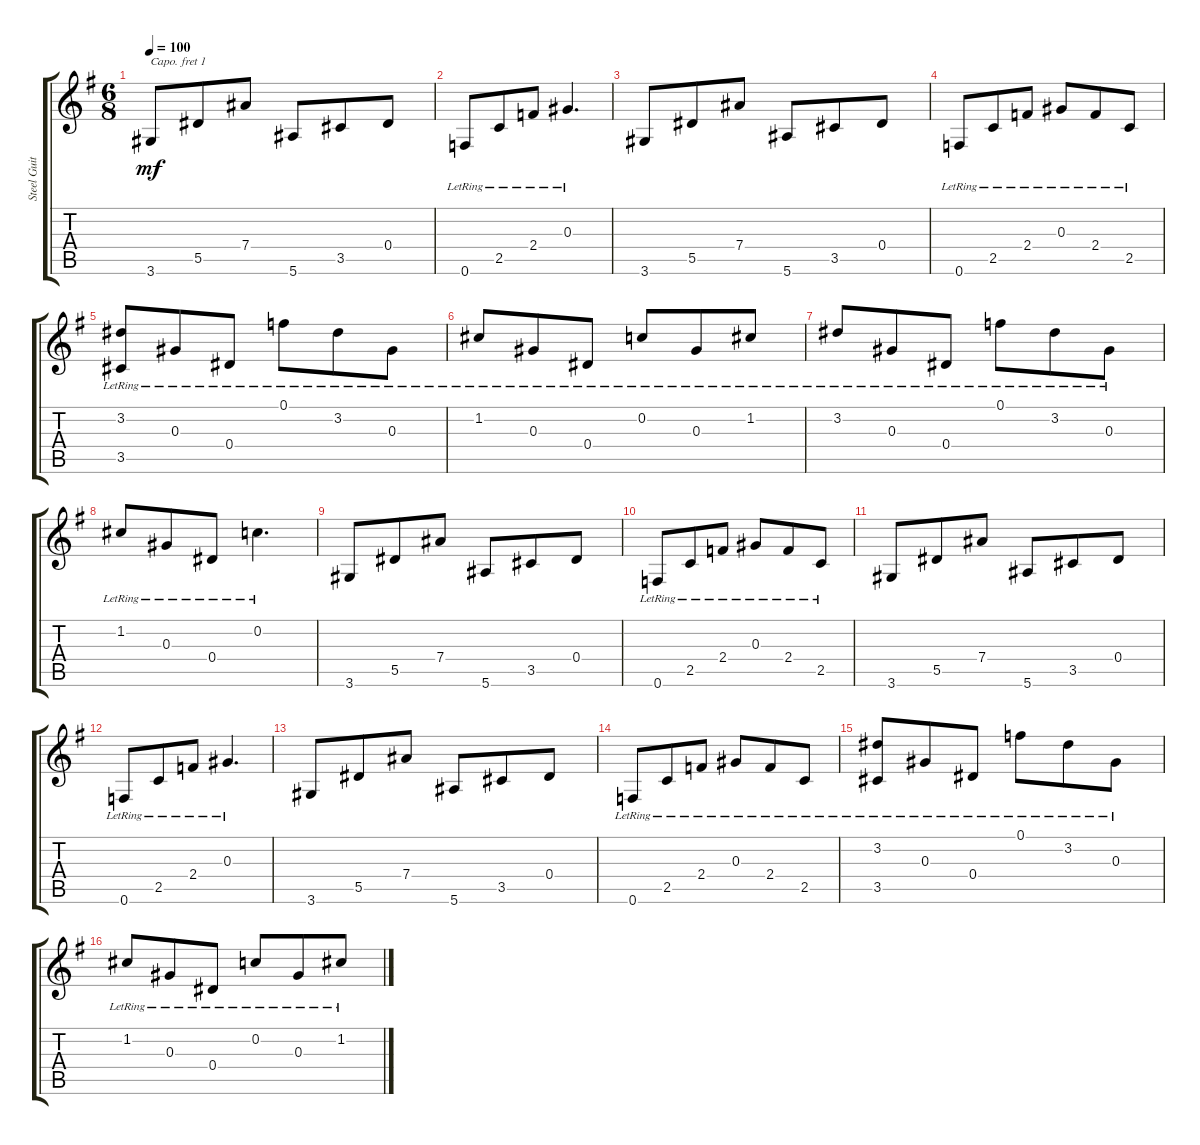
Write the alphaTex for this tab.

\track ("Steel Guitar" "Steel Guit") {instrument acousticguitarsteel}
\staff {score tabs}
\capo 1
\tuning (E4 B3 G3 D3 A2 E2) {hide}
\ts (6 8)
\tempo 100
\clef g2
\ks eminor
3.6.8{dy mf} 5.5.8 7.4.8 5.6.8 3.5.8 0.4.8 |
0.6{lr}.8 2.5{lr}.8 2.4{lr}.8 0.3{lr}.4{d} |
3.6.8 5.5.8 7.4.8 5.6.8 3.5.8 0.4.8 |
0.6{lr}.8 2.5{lr}.8 2.4{lr}.8 0.3{lr}.8 2.4{lr}.8 2.5{lr}.8 |
(3.2{lr} 3.5{lr}).8 0.3{lr}.8 0.4{lr}.8 0.1{lr}.8 3.2{lr}.8 0.3{lr}.8 |
1.2{lr}.8 0.3{lr}.8 0.4{lr}.8 0.2{lr}.8 0.3{lr}.8 1.2{lr}.8 |
3.2{lr}.8 0.3{lr}.8 0.4{lr}.8 0.1{lr}.8 3.2{lr}.8 0.3{lr}.8 |
1.2{lr}.8 0.3{lr}.8 0.4{lr}.8 0.2{lr}.4{d} |
3.6.8 5.5.8 7.4.8 5.6.8 3.5.8 0.4.8 |
0.6{lr}.8 2.5{lr}.8 2.4{lr}.8 0.3{lr}.8 2.4{lr}.8 2.5{lr}.8 |
3.6.8 5.5.8 7.4.8 5.6.8 3.5.8 0.4.8 |
0.6{lr}.8 2.5{lr}.8 2.4{lr}.8 0.3{lr}.4{d} |
3.6.8 5.5.8 7.4.8 5.6.8 3.5.8 0.4.8 |
0.6{lr}.8 2.5{lr}.8 2.4{lr}.8 0.3{lr}.8 2.4{lr}.8 2.5{lr}.8 |
(3.2{lr} 3.5{lr}).8 0.3{lr}.8 0.4{lr}.8 0.1{lr}.8 3.2{lr}.8 0.3{lr}.8 |
1.2{lr}.8 0.3{lr}.8 0.4{lr}.8 0.2{lr}.8 0.3{lr}.8 1.2{lr}.8
